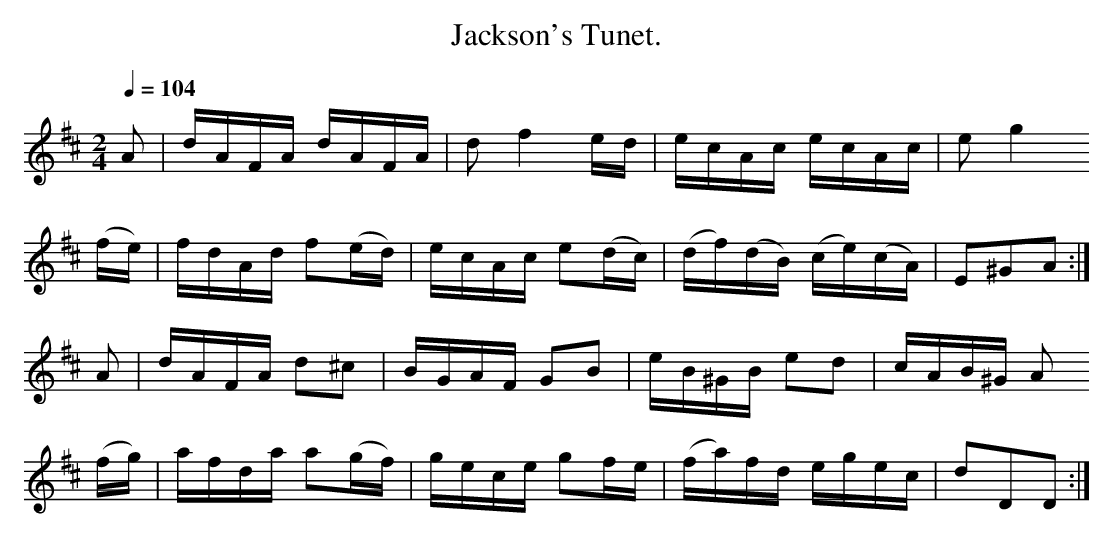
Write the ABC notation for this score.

X:1
T:Jackson's Tunet.
M:2/4
L:1/16
Q:1/4=104
K:D
 A2 |dAFA dAFA |d2f4    ed | ecAc   ecAc |e2 g4      !
(fe)|fdAd f2(ed)|ecAc e2(dc)|(df)(dB) (ce)(cA)|E2^G2A2:|!
 A2 |dAFA d2^c2 |BGAF G2B2 | eB^GB   e2d2 |cAB^G A2  !
(fg)|afda a2(gf)|gece g2fe |(fa)fd   egec |d2D2D2:|
